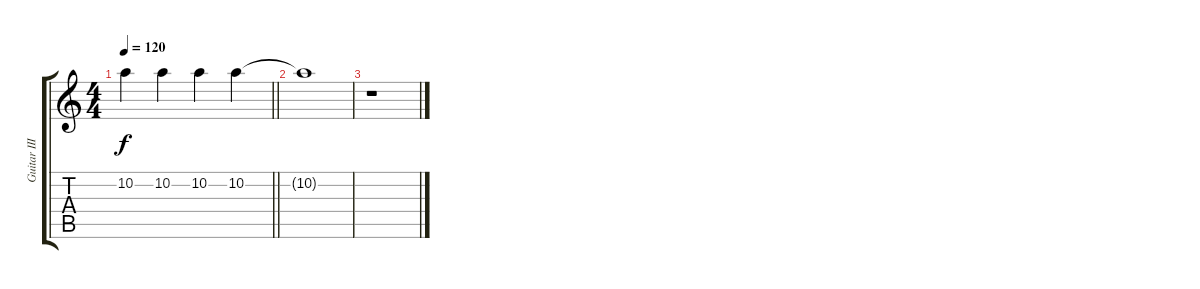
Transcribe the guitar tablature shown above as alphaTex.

\track ("Guitar III" "Guitar III") {instrument overdrivenguitar}
\staff {score tabs}
\tuning (E4 B3 G3 D3 A2 E2) {hide}
\ts (4 4)
\tempo 120
\clef g2
\barLineRight lightlight
\ks c
10.2.4{dy f} 10.2.4 10.2.4 10.2.4 |
10.2{t}.1 |
r.1
